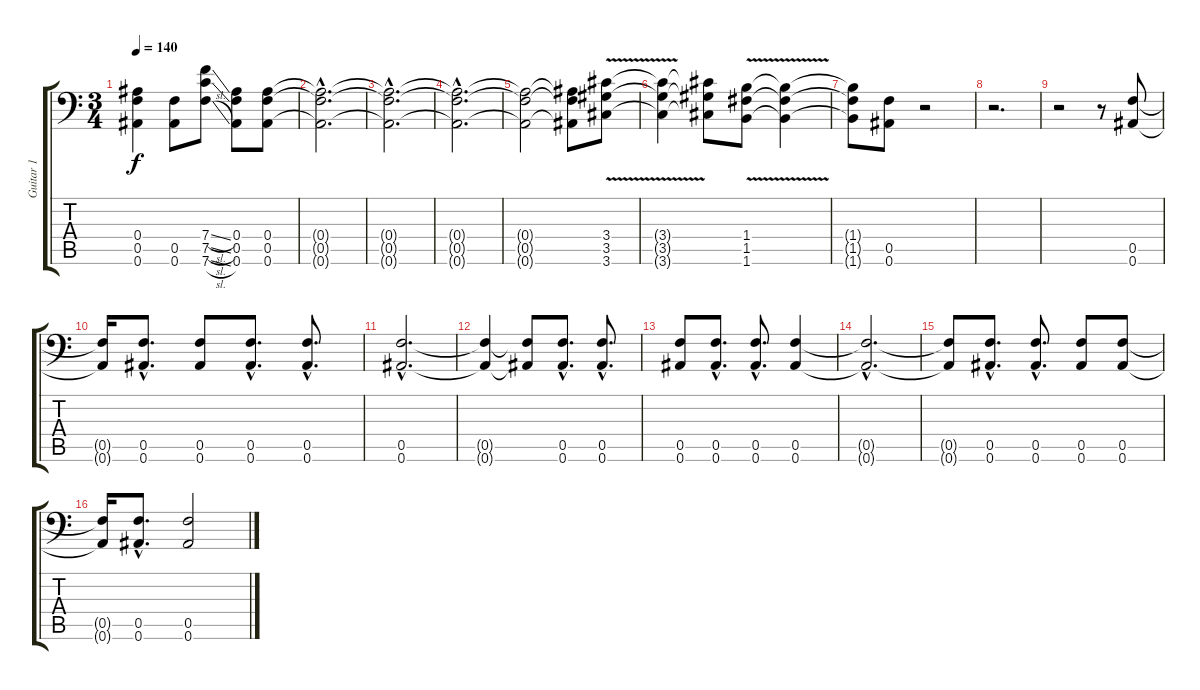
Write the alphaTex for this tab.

\track ("Guitar 1" "Guitar 1") {instrument overdrivenguitar}
\staff {score tabs}
\tuning (C4 G3 Eb3 Bb2 F2 Bb1) {hide}
\ts (3 4)
\tempo 140
\clef f4
\ks c
(0.4{t} 0.5{t} 0.6{t}).4{dy f} (0.5 0.6).8 (7.4{sl} 7.5{sl} 7.6{sl}).8 (0.4 0.5 0.6).8 (0.4 0.5 0.6).8 |
(0.4{hac t} 0.5{hac t} 0.6{hac t}).2{d} |
(0.4{hac t} 0.5{hac t} 0.6{hac t}).2{d} |
(0.4{hac t} 0.5{hac t} 0.6{hac t}).2{d} |
(0.4{t} 0.5{t} 0.6{t}).2 (0.4{t} 0.5{t} 0.6{t}).8 (3.4 3.5 3.6{v}).8 |
(3.4{t} 3.5{t} 3.6{t}).4 (3.4{t} 3.5{t} 3.6{t}).8 (1.4 1.5 1.6{v}).8 (1.4{t} 1.5{t} 1.6{t}).4 |
(1.4{t} 1.5{t} 1.6{t}).8 (0.5 0.6).8 r.2 |
r.2{d} |
r.2 r.8 (0.5 0.6).8 |
(0.5{t} 0.6{t}).16 (0.5{hac} 0.6{hac}).8{d} (0.5 0.6).8 (0.5{hac} 0.6{hac}).8{d} (0.5{hac} 0.6{hac}).8{d} |
(0.5{hac} 0.6{hac}).2{d} |
(0.5{t} 0.6{t}).4 (0.5{t} 0.6{t}).8 (0.5{hac} 0.6{hac}).8{d} (0.5{hac} 0.6{hac}).8{d} |
(0.5 0.6).8 (0.5{hac} 0.6{hac}).8{d} (0.5{hac} 0.6{hac}).8{d} (0.5 0.6).4 |
(0.5{hac t} 0.6{hac t}).2{d} |
(0.5{t} 0.6{t}).8 (0.5{hac} 0.6{hac}).8{d} (0.5{hac} 0.6{hac}).8{d} (0.5 0.6).8 (0.5 0.6).8 |
(0.5{t} 0.6{t}).16 (0.5{hac} 0.6{hac}).8{d} (0.5 0.6).2
